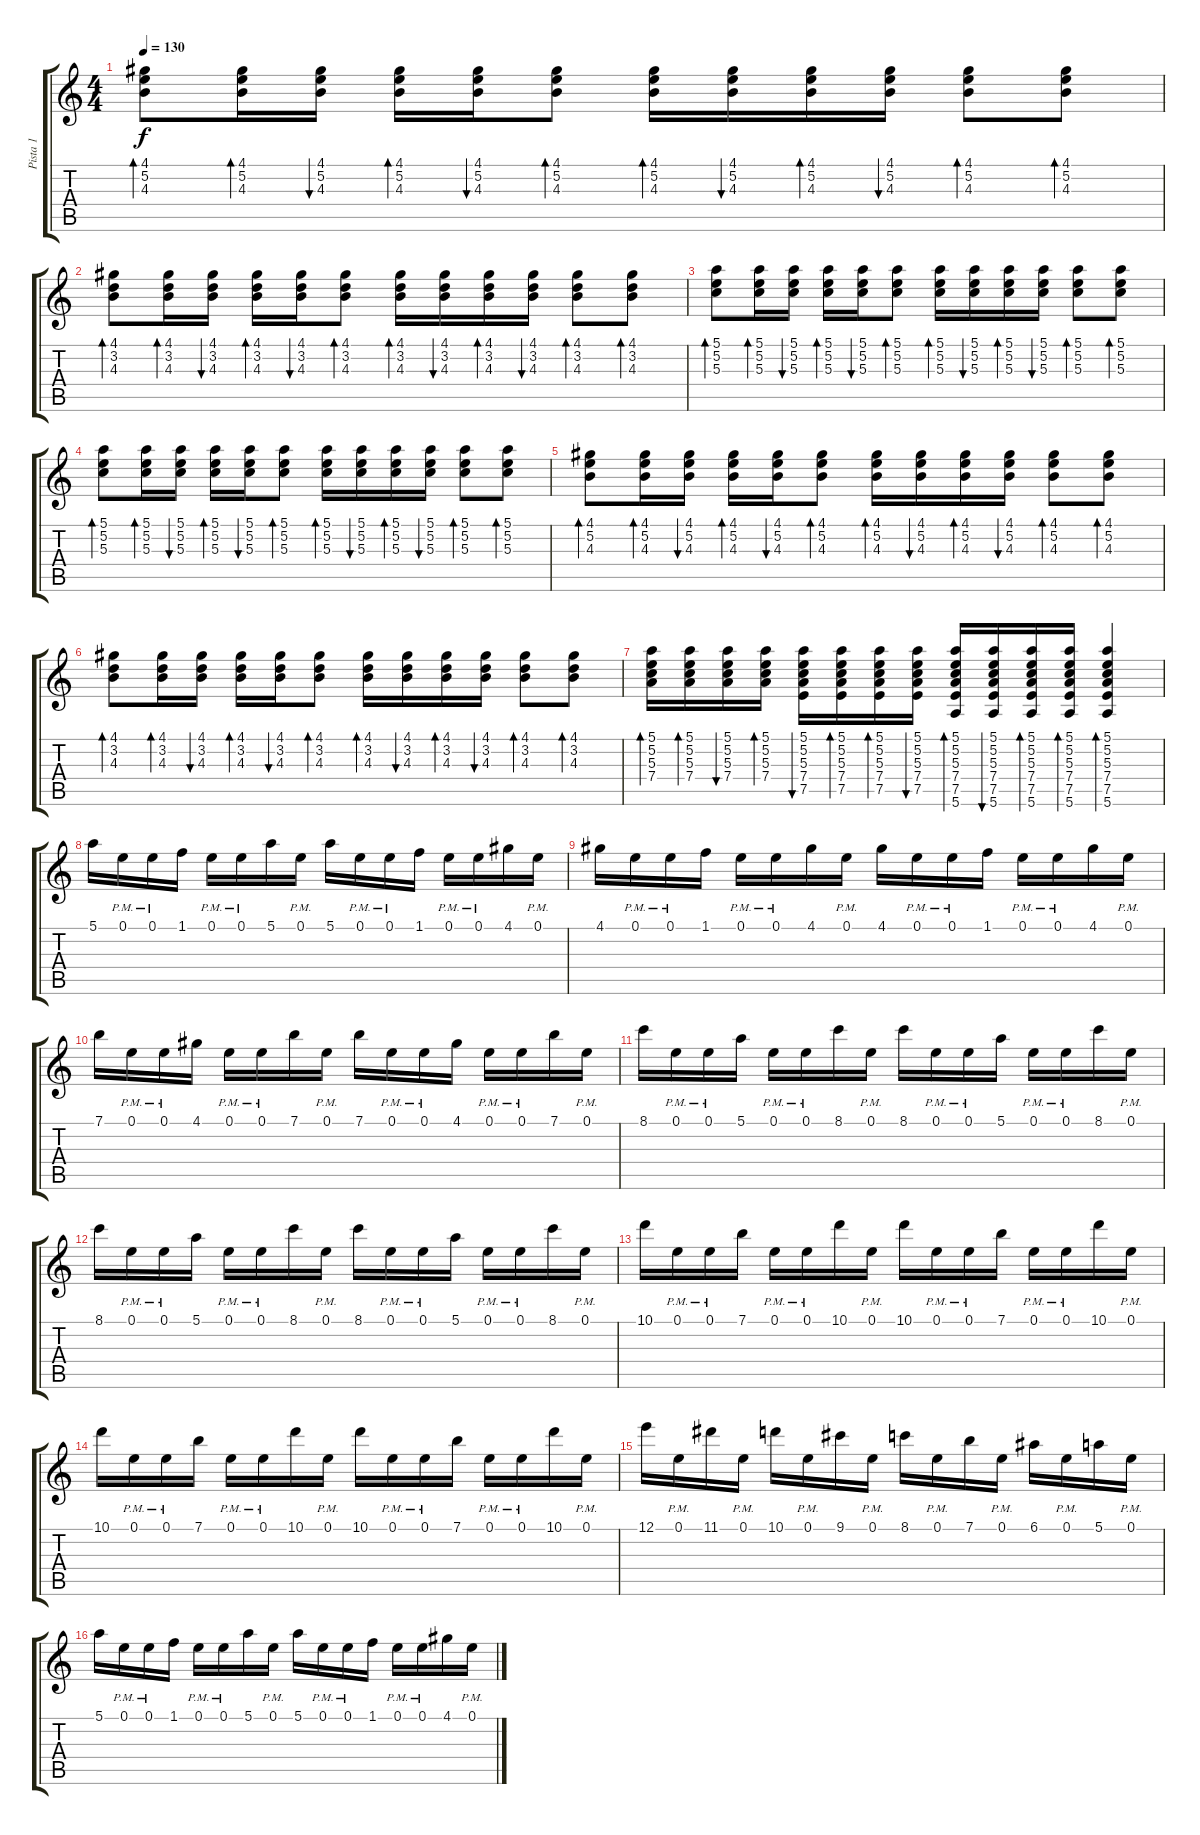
\track ("Pista 1" "Pista 1") {instrument acousticguitarnylon}
\staff {score tabs}
\tuning (E4 B3 G3 D3 A2 E2) {hide}
\ts (4 4)
\tempo 130
\clef g2
\ks c
(4.1 5.2 4.3).8{bd 60 dy f} (4.1 5.2 4.3).16{bd 60} (4.1 5.2 4.3).16{bu 60} (4.1 5.2 4.3).16{bd 60} (4.1 5.2 4.3).16{bu 60} (4.1 5.2 4.3).8{bd 60} (4.1 5.2 4.3).16{bd 60} (4.1 5.2 4.3).16{bu 60} (4.1 5.2 4.3).16{bd 60} (4.1 5.2 4.3).16{bu 60} (4.1 5.2 4.3).8{bd 60} (4.1 5.2 4.3).8{bd 60} |
(4.1 3.2 4.3).8{bd 60} (4.1 3.2 4.3).16{bd 60} (4.1 3.2 4.3).16{bu 60} (4.1 3.2 4.3).16{bd 60} (4.1 3.2 4.3).16{bu 60} (4.1 3.2 4.3).8{bd 60} (4.1 3.2 4.3).16{bd 60} (4.1 3.2 4.3).16{bu 60} (4.1 3.2 4.3).16{bd 60} (4.1 3.2 4.3).16{bu 60} (4.1 3.2 4.3).8{bd 60} (4.1 3.2 4.3).8{bd 60} |
(5.1 5.2 5.3).8{bd 60} (5.1 5.2 5.3).16{bd 60} (5.1 5.2 5.3).16{bu 60} (5.1 5.2 5.3).16{bd 60} (5.1 5.2 5.3).16{bu 60} (5.1 5.2 5.3).8{bd 60} (5.1 5.2 5.3).16{bd 60} (5.1 5.2 5.3).16{bu 60} (5.1 5.2 5.3).16{bd 60} (5.1 5.2 5.3).16{bu 60} (5.1 5.2 5.3).8{bd 60} (5.1 5.2 5.3).8{bd 60} |
(5.1 5.2 5.3).8{bd 60} (5.1 5.2 5.3).16{bd 60} (5.1 5.2 5.3).16{bu 60} (5.1 5.2 5.3).16{bd 60} (5.1 5.2 5.3).16{bu 60} (5.1 5.2 5.3).8{bd 60} (5.1 5.2 5.3).16{bd 60} (5.1 5.2 5.3).16{bu 60} (5.1 5.2 5.3).16{bd 60} (5.1 5.2 5.3).16{bu 60} (5.1 5.2 5.3).8{bd 60} (5.1 5.2 5.3).8{bd 60} |
(4.1 5.2 4.3).8{bd 60} (4.1 5.2 4.3).16{bd 60} (4.1 5.2 4.3).16{bu 60} (4.1 5.2 4.3).16{bd 60} (4.1 5.2 4.3).16{bu 60} (4.1 5.2 4.3).8{bd 60} (4.1 5.2 4.3).16{bd 60} (4.1 5.2 4.3).16{bu 60} (4.1 5.2 4.3).16{bd 60} (4.1 5.2 4.3).16{bu 60} (4.1 5.2 4.3).8{bd 60} (4.1 5.2 4.3).8{bd 60} |
(4.1 3.2 4.3).8{bd 60} (4.1 3.2 4.3).16{bd 60} (4.1 3.2 4.3).16{bu 60} (4.1 3.2 4.3).16{bd 60} (4.1 3.2 4.3).16{bu 60} (4.1 3.2 4.3).8{bd 60} (4.1 3.2 4.3).16{bd 60} (4.1 3.2 4.3).16{bu 60} (4.1 3.2 4.3).16{bd 60} (4.1 3.2 4.3).16{bu 60} (4.1 3.2 4.3).8{bd 60} (4.1 3.2 4.3).8{bd 60} |
(5.1 5.2 5.3 7.4).16{bd 60} (5.1 5.2 5.3 7.4).16{bd 60} (5.1 5.2 5.3 7.4).16{bu 60} (5.1 5.2 5.3 7.4).16{bd 60} (5.1 5.2 5.3 7.4 7.5).16{bu 60} (5.1 5.2 5.3 7.4 7.5).16{bd 60} (5.1 5.2 5.3 7.4 7.5).16{bd 60} (5.1 5.2 5.3 7.4 7.5).16{bu 60} (5.1 5.2 5.3 7.4 7.5 5.6).16{bd 60} (5.1 5.2 5.3 7.4 7.5 5.6).16{bu 60} (5.1 5.2 5.3 7.4 7.5 5.6).16{bd 60} (5.1 5.2 5.3 7.4 7.5 5.6).16{bd 60} (5.1 5.2 5.3 7.4 7.5 5.6).4{bd 60} |
5.1.16 0.1{pm}.16 0.1{pm}.16 1.1.16 0.1{pm}.16 0.1{pm}.16 5.1.16 0.1{pm}.16 5.1.16 0.1{pm}.16 0.1{pm}.16 1.1.16 0.1{pm}.16 0.1{pm}.16 4.1.16 0.1{pm}.16 |
4.1.16 0.1{pm}.16 0.1{pm}.16 1.1.16 0.1{pm}.16 0.1{pm}.16 4.1.16 0.1{pm}.16 4.1.16 0.1{pm}.16 0.1{pm}.16 1.1.16 0.1{pm}.16 0.1{pm}.16 4.1.16 0.1{pm}.16 |
7.1.16 0.1{pm}.16 0.1{pm}.16 4.1.16 0.1{pm}.16 0.1{pm}.16 7.1.16 0.1{pm}.16 7.1.16 0.1{pm}.16 0.1{pm}.16 4.1.16 0.1{pm}.16 0.1{pm}.16 7.1.16 0.1{pm}.16 |
8.1.16 0.1{pm}.16 0.1{pm}.16 5.1.16 0.1{pm}.16 0.1{pm}.16 8.1.16 0.1{pm}.16 8.1.16 0.1{pm}.16 0.1{pm}.16 5.1.16 0.1{pm}.16 0.1{pm}.16 8.1.16 0.1{pm}.16 |
8.1.16 0.1{pm}.16 0.1{pm}.16 5.1.16 0.1{pm}.16 0.1{pm}.16 8.1.16 0.1{pm}.16 8.1.16 0.1{pm}.16 0.1{pm}.16 5.1.16 0.1{pm}.16 0.1{pm}.16 8.1.16 0.1{pm}.16 |
10.1.16 0.1{pm}.16 0.1{pm}.16 7.1.16 0.1{pm}.16 0.1{pm}.16 10.1.16 0.1{pm}.16 10.1.16 0.1{pm}.16 0.1{pm}.16 7.1.16 0.1{pm}.16 0.1{pm}.16 10.1.16 0.1{pm}.16 |
10.1.16 0.1{pm}.16 0.1{pm}.16 7.1.16 0.1{pm}.16 0.1{pm}.16 10.1.16 0.1{pm}.16 10.1.16 0.1{pm}.16 0.1{pm}.16 7.1.16 0.1{pm}.16 0.1{pm}.16 10.1.16 0.1{pm}.16 |
12.1.16 0.1{pm}.16 11.1.16 0.1{pm}.16 10.1.16 0.1{pm}.16 9.1.16 0.1{pm}.16 8.1.16 0.1{pm}.16 7.1.16 0.1{pm}.16 6.1.16 0.1{pm}.16 5.1.16 0.1{pm}.16 |
5.1.16 0.1{pm}.16 0.1{pm}.16 1.1.16 0.1{pm}.16 0.1{pm}.16 5.1.16 0.1{pm}.16 5.1.16 0.1{pm}.16 0.1{pm}.16 1.1.16 0.1{pm}.16 0.1{pm}.16 4.1.16 0.1{pm}.16
